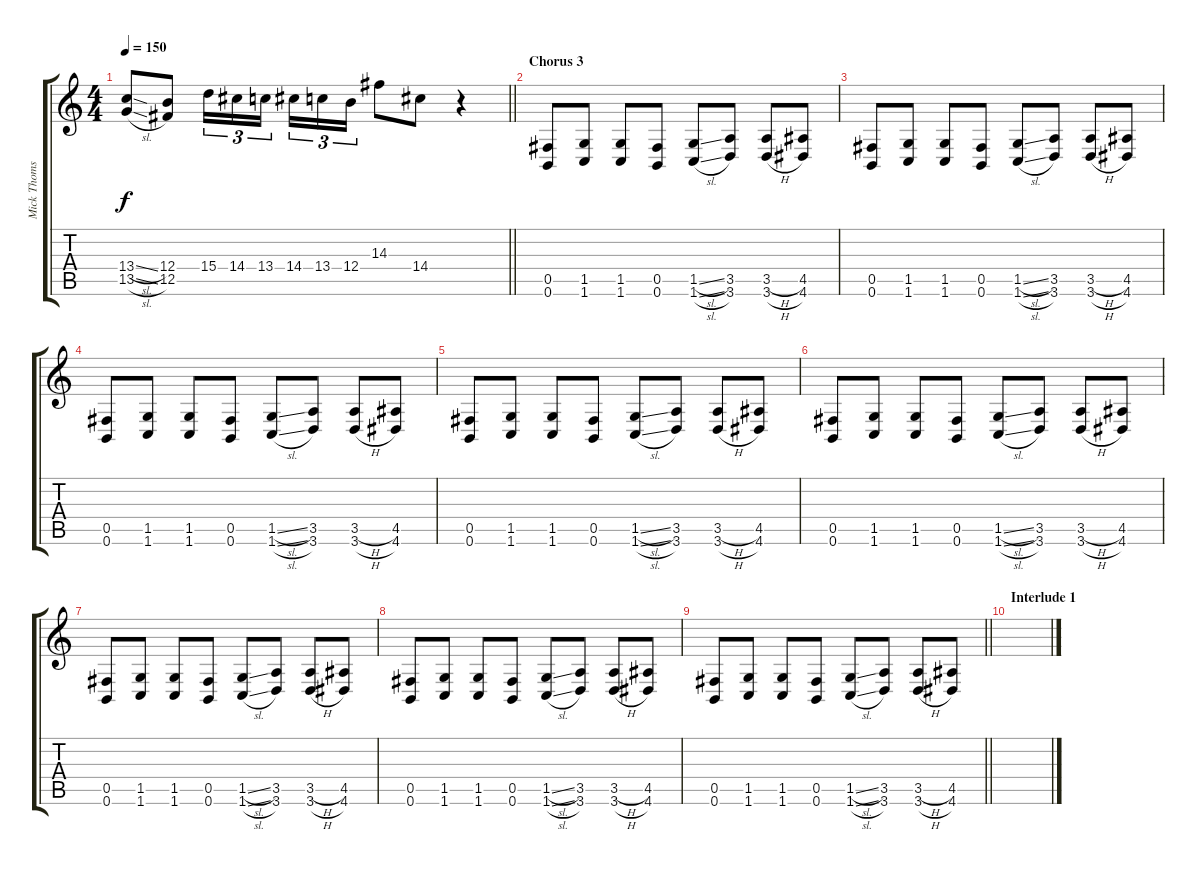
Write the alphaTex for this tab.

\track ("Mick Thomson" "Mick Thoms") {instrument distortionguitar}
\staff {score tabs}
\tuning (Db4 Ab3 E3 B2 Gb2 B1) {hide}
\ts (4 4)
\tempo 150
\clef g2
\barLineRight lightlight
\ks c
(13.4{sl} 13.5{sl}).8{dy f} (12.4 12.5).8 15.4.16{tu (3 2)} 14.4.16{tu (3 2)} 13.4.16{tu (3 2) beam splitsecondary} 14.4.16{tu (3 2)} 13.4.16{tu (3 2)} 12.4.16{tu (3 2)} 14.3.8 14.4.8 r.4 |
\section ("" "Chorus 3")
(0.5 0.6).8 (1.5 1.6).8 (1.5 1.6).8 (0.5 0.6).8 (1.5{sl} 1.6{sl}).8 (3.5 3.6).8 (3.5{h} 3.6{h}).8 (4.5 4.6).8 |
(0.5 0.6).8 (1.5 1.6).8 (1.5 1.6).8 (0.5 0.6).8 (1.5{sl} 1.6{sl}).8 (3.5 3.6).8 (3.5{h} 3.6{h}).8 (4.5 4.6).8 |
(0.5 0.6).8 (1.5 1.6).8 (1.5 1.6).8 (0.5 0.6).8 (1.5{sl} 1.6{sl}).8 (3.5 3.6).8 (3.5{h} 3.6{h}).8 (4.5 4.6).8 |
(0.5 0.6).8 (1.5 1.6).8 (1.5 1.6).8 (0.5 0.6).8 (1.5{sl} 1.6{sl}).8 (3.5 3.6).8 (3.5{h} 3.6{h}).8 (4.5 4.6).8 |
(0.5 0.6).8 (1.5 1.6).8 (1.5 1.6).8 (0.5 0.6).8 (1.5{sl} 1.6{sl}).8 (3.5 3.6).8 (3.5{h} 3.6{h}).8 (4.5 4.6).8 |
(0.5 0.6).8 (1.5 1.6).8 (1.5 1.6).8 (0.5 0.6).8 (1.5{sl} 1.6{sl}).8 (3.5 3.6).8 (3.5{h} 3.6{h}).8 (4.5 4.6).8 |
(0.5 0.6).8 (1.5 1.6).8 (1.5 1.6).8 (0.5 0.6).8 (1.5{sl} 1.6{sl}).8 (3.5 3.6).8 (3.5{h} 3.6{h}).8 (4.5 4.6).8 |
\barLineRight lightlight
(0.5 0.6).8 (1.5 1.6).8 (1.5 1.6).8 (0.5 0.6).8 (1.5{sl} 1.6{sl}).8 (3.5 3.6).8 (3.5{h} 3.6{h}).8 (4.5 4.6).8 |
\section ("" "Interlude 1")
